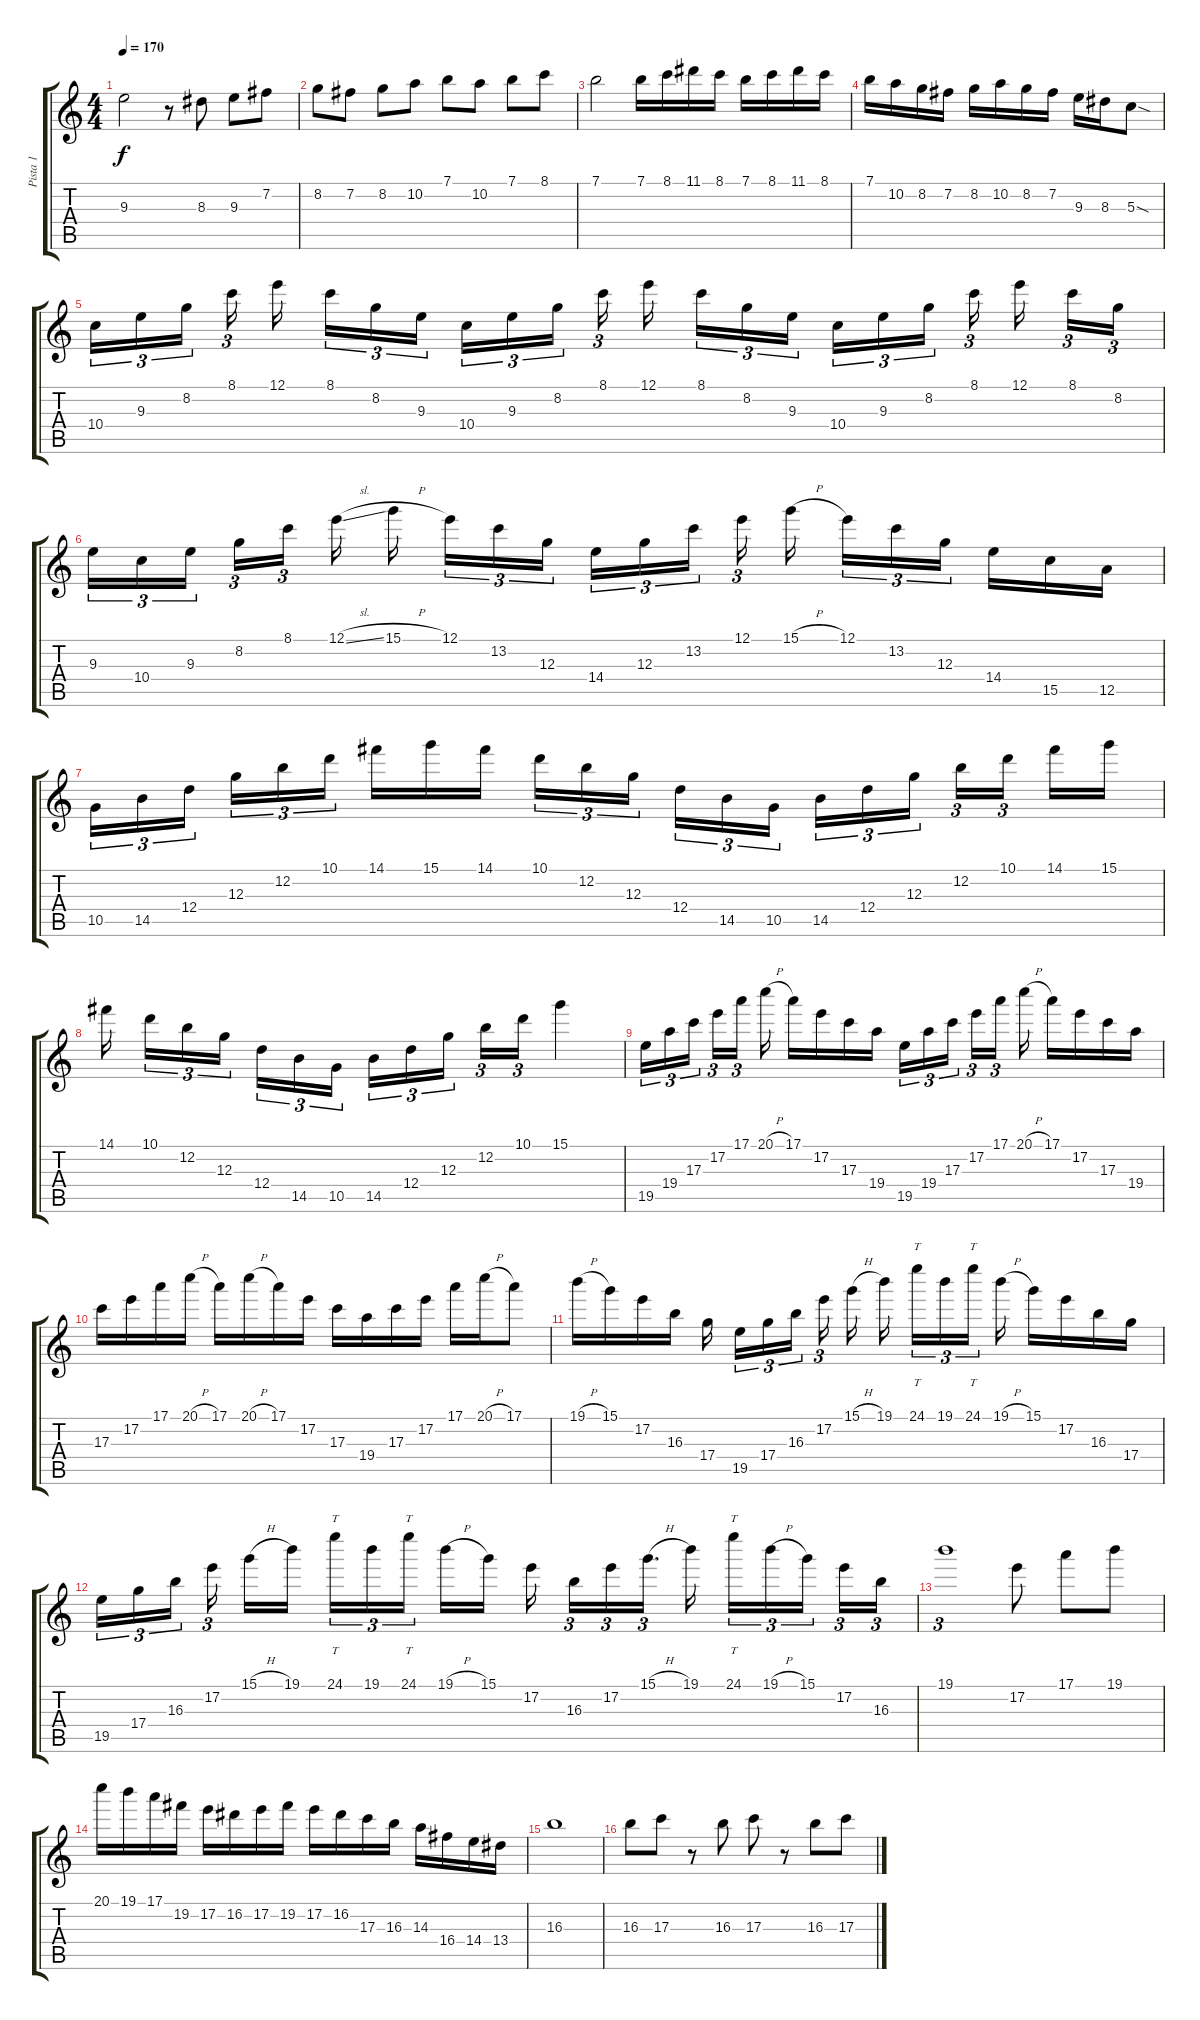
\track ("Pista 1" "Pista 1") {instrument acousticguitarsteel}
\staff {score tabs}
\tuning (E4 B3 G3 D3 A2 E2) {hide}
\ts (4 4)
\tempo 170
\clef g2
\ks c
9.3.2{dy f} r.8 8.3.8 9.3.8 7.2.8 |
8.2.8 7.2.8 8.2.8 10.2.8 7.1.8 10.2.8 7.1.8 8.1.8 |
7.1.2 7.1.16 8.1.16 11.1.16 8.1.16 7.1.16 8.1.16 11.1.16 8.1.16 |
7.1.16 10.2.16 8.2.16 7.2.16 8.2.16 10.2.16 8.2.16 7.2.16 9.3.16 8.3.16 5.3{sod}.8 |
10.4.16{tu (3 2)} 9.3.16{tu (3 2)} 8.2.16{tu (3 2) beam splitsecondary} 8.1.16{tu (3 2) beam splitsecondary} 12.1.16 8.1.16{tu (3 2)} 8.2.16{tu (3 2)} 9.3.16{tu (3 2) beam splitsecondary} 10.4.16{tu (3 2)} 9.3.16{tu (3 2)} 8.2.16{tu (3 2) beam splitsecondary} 8.1.16{tu (3 2)} 12.1.16{beam splitsecondary} 8.1.16{tu (3 2)} 8.2.16{tu (3 2)} 9.3.16{tu (3 2) beam splitsecondary} 10.4.16{tu (3 2)} 9.3.16{tu (3 2)} 8.2.16{tu (3 2) beam splitsecondary} 8.1.16{tu (3 2) beam splitsecondary} 12.1.16{beam splitsecondary} 8.1.16{tu (3 2)} 8.2.16{tu (3 2)} |
9.3.16{tu (3 2)} 10.4.16{tu (3 2)} 9.3.16{tu (3 2) beam splitsecondary} 8.2.16{tu (3 2)} 8.1.16{tu (3 2) beam splitsecondary} 12.1{sl}.16 15.1{h}.16{beam splitsecondary} 12.1.16{tu (3 2)} 13.2.16{tu (3 2)} 12.3.16{tu (3 2) beam splitsecondary} 14.4.16{tu (3 2)} 12.3.16{tu (3 2)} 13.2.16{tu (3 2) beam splitsecondary} 12.1.16{tu (3 2) beam splitsecondary} 15.1{h}.16{beam splitsecondary} 12.1.16{tu (3 2)} 13.2.16{tu (3 2)} 12.3.16{tu (3 2) beam splitsecondary} 14.4.16 15.5.16 12.5.16 |
10.5.16{tu (3 2)} 14.5.16{tu (3 2)} 12.4.16{tu (3 2) beam splitsecondary} 12.3.16{tu (3 2)} 12.2.16{tu (3 2)} 10.1.16{tu (3 2)} 14.1.16 15.1.16 14.1.16{beam splitsecondary} 10.1.16{tu (3 2)} 12.2.16{tu (3 2)} 12.3.16{tu (3 2) beam splitsecondary} 12.4.16{tu (3 2)} 14.5.16{tu (3 2)} 10.5.16{tu (3 2) beam splitsecondary} 14.5.16{tu (3 2)} 12.4.16{tu (3 2)} 12.3.16{tu (3 2) beam splitsecondary} 12.2.16{tu (3 2)} 10.1.16{tu (3 2) beam splitsecondary} 14.1.16 15.1.16 |
14.1.16{beam splitsecondary} 10.1.16{tu (3 2)} 12.2.16{tu (3 2)} 12.3.16{tu (3 2) beam splitsecondary} 12.4.16{tu (3 2)} 14.5.16{tu (3 2)} 10.5.16{tu (3 2) beam splitsecondary} 14.5.16{tu (3 2)} 12.4.16{tu (3 2)} 12.3.16{tu (3 2) beam splitsecondary} 12.2.16{tu (3 2)} 10.1.16{tu (3 2)} 15.1.4 |
19.5.16{tu (3 2)} 19.4.16{tu (3 2)} 17.3.16{tu (3 2) beam splitsecondary} 17.2.16{tu (3 2)} 17.1.16{tu (3 2) beam splitsecondary} 20.1{h}.16 17.1.16 17.2.16 17.3.16 19.4.16 19.5.16{tu (3 2)} 19.4.16{tu (3 2)} 17.3.16{tu (3 2) beam splitsecondary} 17.2.16{tu (3 2)} 17.1.16{tu (3 2) beam splitsecondary} 20.1{h}.16 17.1.16 17.2.16 17.3.16 19.4.16 |
17.3.16 17.2.16 17.1.16 20.1{h}.16 17.1.16 20.1{h}.16 17.1.16 17.2.16 17.3.16 19.4.16 17.3.16 17.2.16 17.1.16 20.1{h}.16 17.1.8 |
19.1{h}.16 15.1.16 17.2.16 16.3.16 17.4.16{beam splitsecondary} 19.5.16{tu (3 2)} 17.4.16{tu (3 2)} 16.3.16{tu (3 2) beam splitsecondary} 17.2.16{tu (3 2)} 15.1{h}.16 19.1.16{beam splitsecondary} 24.1.16{tt tu (3 2)} 19.1.16{tu (3 2)} 24.1.16{tt tu (3 2) beam splitsecondary} 19.1{h}.16 15.1.16 17.2.16 16.3.16 17.4.16 |
19.5.16{tu (3 2)} 17.4.16{tu (3 2)} 16.3.16{tu (3 2) beam splitsecondary} 17.2.16{tu (3 2) beam splitsecondary} 15.1{h}.16 19.1.16 24.1.16{tt tu (3 2)} 19.1.16{tu (3 2)} 24.1.16{tt tu (3 2) beam splitsecondary} 19.1{h}.16 15.1.16 17.2.16{beam splitsecondary} 16.3.16{tu (3 2)} 17.2.16{tu (3 2)} 15.1{h}.16{d tu (3 2)} 19.1.16{beam splitsecondary} 24.1.16{tt tu (3 2)} 19.1{h}.16{tu (3 2)} 15.1.16{tu (3 2) beam splitsecondary} 17.2.16{tu (3 2)} 16.3.16{tu (3 2)} |
19.1.1{tu (3 2)} 17.2.8 17.1.8 19.1.8 |
20.1.16 19.1.16 17.1.16 19.2.16 17.2.16 16.2.16 17.2.16 19.2.16 17.2.16 16.2.16 17.3.16 16.3.16 14.3.16 16.4.16 14.4.16 13.4.16 |
16.3.1 |
16.3.8 17.3.8 r.8 16.3.8 17.3.8 r.8 16.3.8 17.3.8
